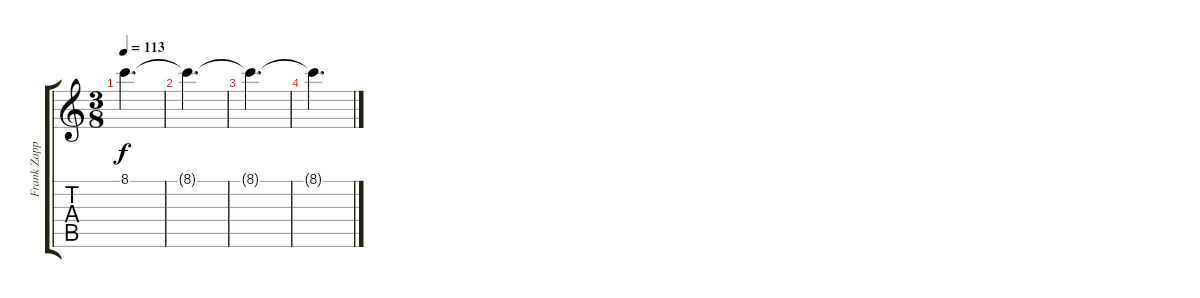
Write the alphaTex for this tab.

\track ("Frank Zappa" "Frank Zapp") {instrument overdrivenguitar}
\staff {score tabs}
\tuning (E4 B3 G3 D3 A2 E2) {hide}
\ts (3 8)
\tempo 113
\clef g2
\ks c
8.1{t}.4{d dy f} |
8.1{t}.4{d} |
8.1{t}.4{d} |
8.1{t}.4{d}
